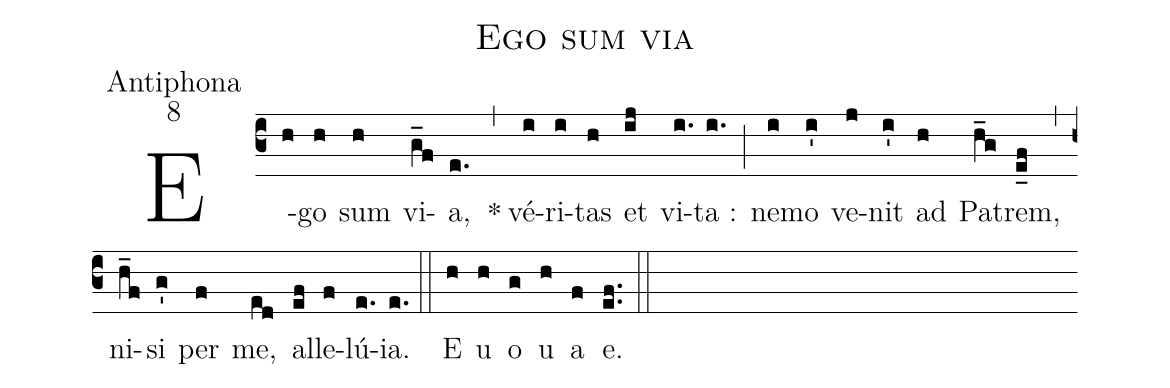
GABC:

name:Ego sum via;
office-part:Antiphona;
mode:8;
%%
(c3)E(h)go(h) sum(h) vi(g_f)a, (e.)*(,) vé(i)ri(i)tas(h) et(ij) vi(i.)ta :(i.) (;) ne(i)mo(i') ve(j)nit(i') ad(h) Pa(h_g)trem,(e_f) (,) ni(h_f)si(g') per(f) me,(ed) al(ef)le(f)lú(e.)ia.(e.) (::) E(h) u(h) o(g) u(h) a(f) e.(e.f.) (::)
